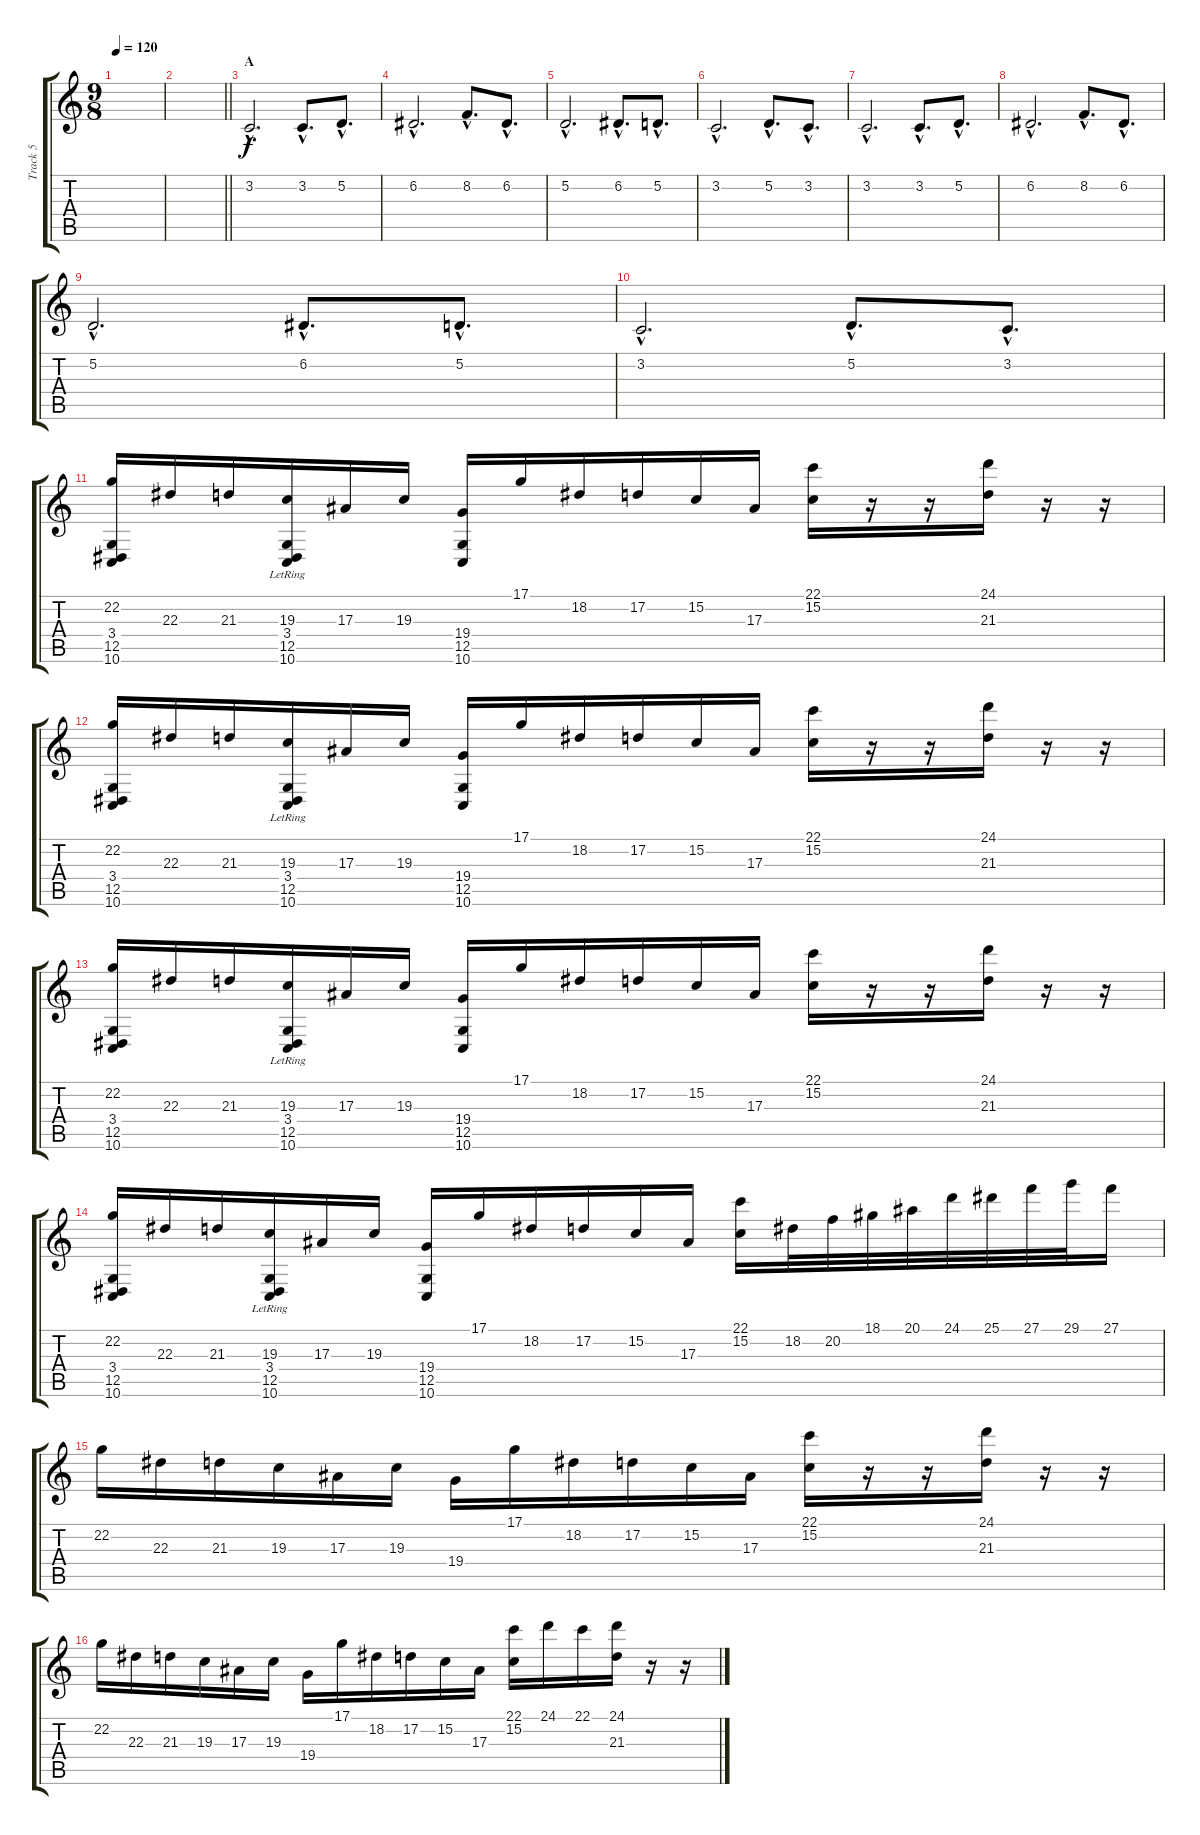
\track ("Track 5" "Track 5") {instrument acousticgrandpiano}
\staff {score tabs}
\tuning (D4 A3 F3 C3 G2 D2) {hide}
\ts (9 8)
\tempo 120
\clef g2
\ks c
|
\barLineRight lightlight
|
\section ("" "A")
3.2{hac}.2{d} 3.2{hac}.8{d} 5.2{hac}.8{d} |
6.2{hac}.2{d} 8.2{hac}.8{d} 6.2{hac}.8{d} |
5.2{hac}.2{d} 6.2{hac}.8{d} 5.2{hac}.8{d} |
3.2{hac}.2{d} 5.2{hac}.8{d} 3.2{hac}.8{d} |
3.2{hac}.2{d} 3.2{hac}.8{d} 5.2{hac}.8{d} |
6.2{hac}.2{d} 8.2{hac}.8{d} 6.2{hac}.8{d} |
5.2{hac}.2{d} 6.2{hac}.8{d} 5.2{hac}.8{d} |
3.2{hac}.2{d} 5.2{hac}.8{d} 3.2{hac}.8{d} |
(22.2 3.4 12.5 10.6).16 22.3.16 21.3.16 (19.3 3.4{lr} 12.5{lr} 10.6{lr}).16 17.3.16 19.3.16 (19.4 12.5 10.6).16 17.1.16 18.2.16 17.2.16 15.2.16 17.3.16 (22.1 15.2).16 r.16 r.16 (24.1 21.3).16 r.16 r.16 |
(22.2 3.4 12.5 10.6).16 22.3.16 21.3.16 (19.3 3.4{lr} 12.5{lr} 10.6{lr}).16 17.3.16 19.3.16 (19.4 12.5 10.6).16 17.1.16 18.2.16 17.2.16 15.2.16 17.3.16 (22.1 15.2).16 r.16 r.16 (24.1 21.3).16 r.16 r.16 |
(22.2 3.4 12.5 10.6).16 22.3.16 21.3.16 (19.3 3.4{lr} 12.5{lr} 10.6{lr}).16 17.3.16 19.3.16 (19.4 12.5 10.6).16 17.1.16 18.2.16 17.2.16 15.2.16 17.3.16 (22.1 15.2).16 r.16 r.16 (24.1 21.3).16 r.16 r.16 |
(22.2 3.4 12.5 10.6).16 22.3.16 21.3.16 (19.3 3.4{lr} 12.5{lr} 10.6{lr}).16 17.3.16 19.3.16 (19.4 12.5 10.6).16 17.1.16 18.2.16 17.2.16 15.2.16 17.3.16 (22.1 15.2).16 18.2.32 20.2.32 18.1.32 20.1.32 24.1.32 25.1.32 27.1.32 29.1.32 27.1.16 |
22.2.16 22.3.16 21.3.16 19.3.16 17.3.16 19.3.16 19.4.16 17.1.16 18.2.16 17.2.16 15.2.16 17.3.16 (22.1 15.2).16 r.16 r.16 (24.1 21.3).16 r.16 r.16 |
22.2.16 22.3.16 21.3.16 19.3.16 17.3.16 19.3.16 19.4.16 17.1.16 18.2.16 17.2.16 15.2.16 17.3.16 (22.1 15.2).16 24.1.16 22.1.16 (24.1 21.3).16 r.16 r.16
